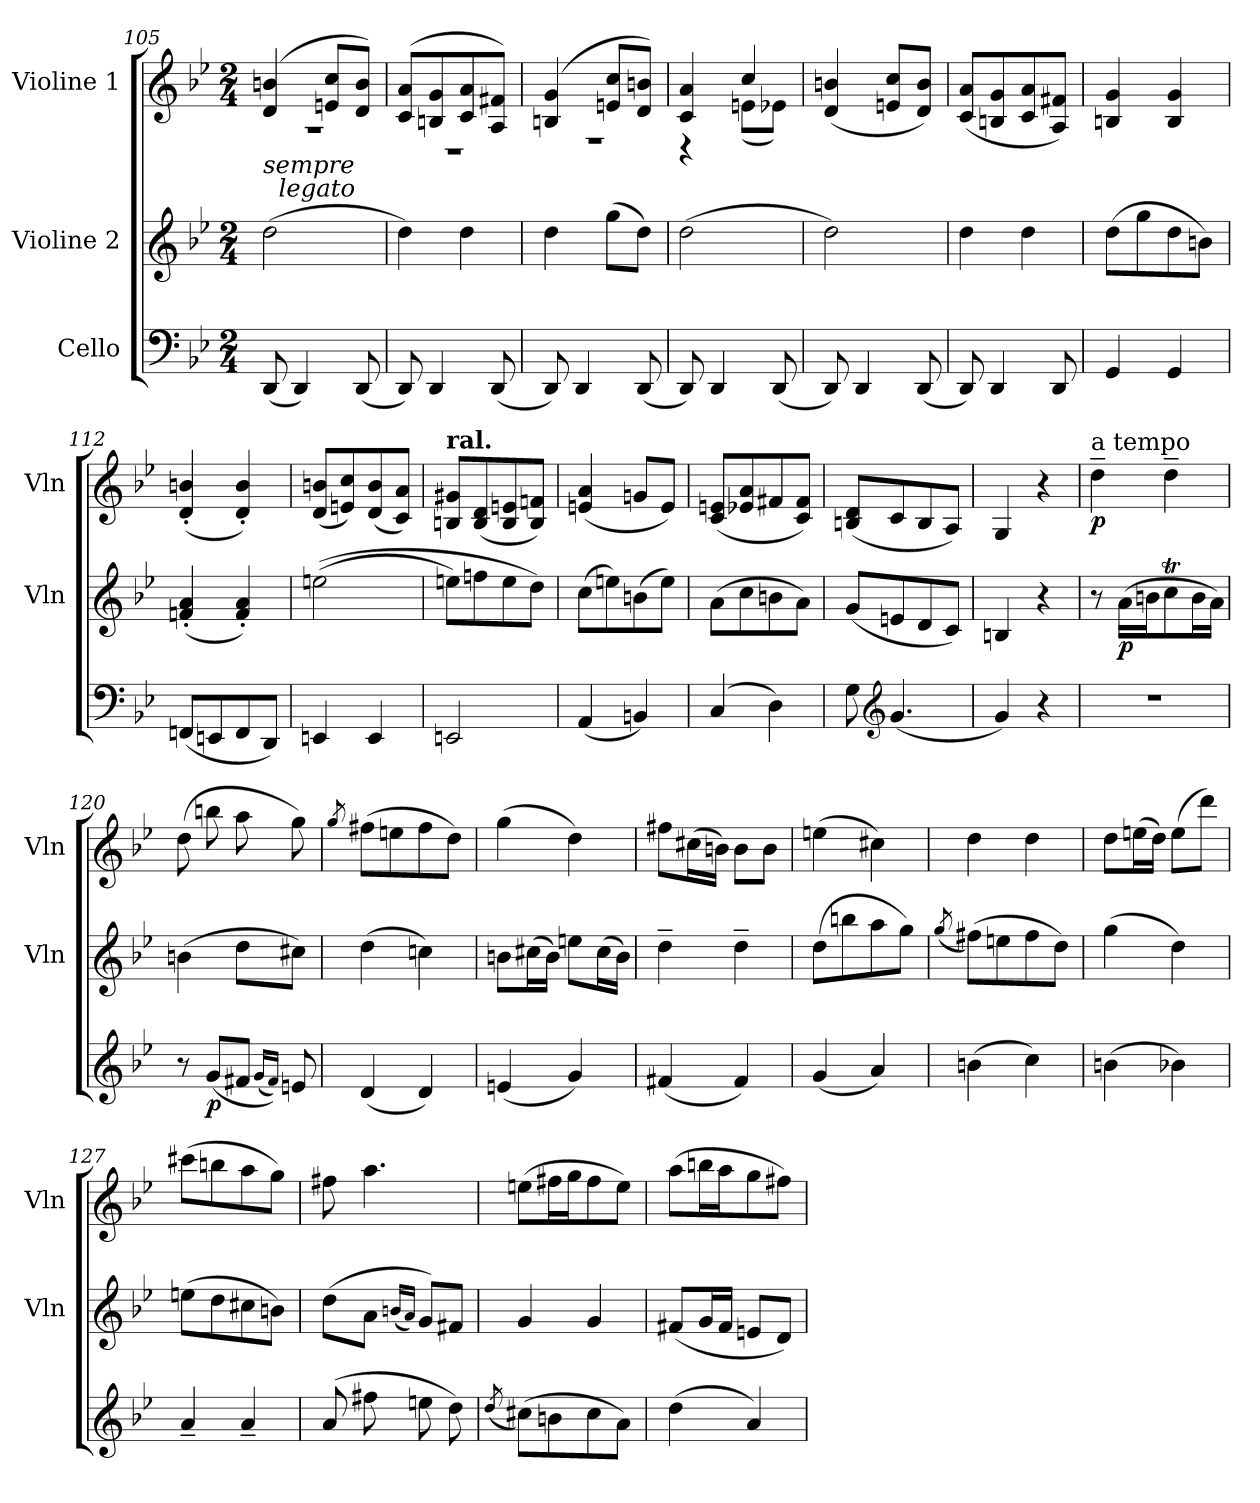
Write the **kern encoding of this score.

**kern	**dynam	**kern	**dynam	**kern	**dynam
*part3	*part3	*part2	*part2	*part1	*part1
*staff3	*staff3	*staff2	*staff2	*staff1	*staff1
*I"Cello	*	*I"Violine 2	*	*I"Violine 1	*
*	*	*I'Vln	*	*I'Vln	*
*clefF4	*	*clefG2	*	*clefG2	*
*k[b-e-]	*	*k[b-e-]	*	*k[b-e-]	*
*B-:	*	*B-:	*	*B-:	*
*M2/4	*	*M2/4	*	*M2/4	*
=105	=105	=105	=105	=105	=105
*	*	*	*	*^	*
!	!	!	!	!LO:TX:b:i:t=sempre\n                           legato	!	!
(<8DD	.	(>2dd	.	(<4d/ 4b/	2r	.
4DD)	.	.	.	.	.	.
.	.	.	.	8en/ 8cc/L	.	.
(<8DD	.	.	.	8d/ 8b/J)	.	.
=106	=106	=106	=106	=106	=106	=106
8DD)	.	4dd)	.	(<8c/ 8a/L	2r	.
4DD	.	.	.	8B/ 8g/	.	.
.	.	4dd	.	8c/ 8a/	.	.
(<8DD	.	.	.	8A/ 8f#/J)	.	.
=107	=107	=107	=107	=107	=107	=107
8DD)	.	4dd	.	(<4B/ 4g/	2r	.
4DD	.	.	.	.	.	.
.	.	(>8ggL	.	8e/ 8cc/L	.	.
(<8DD	.	8ddJ)	.	8d/ 8b/J)	.	.
=108	=108	=108	=108	=108	=108	=108
8DD)	.	(>2dd	.	4c/ 4a/	4r	.
4DD	.	.	.	.	.	.
.	.	.	.	4cc/	(<8e\L	.
(<8DD	.	.	.	.	8e-X\J)	.
*	*	*	*	*v	*v	*
=109	=109	=109	=109	=109	=109
8DD)	.	2dd)	.	(>4d/ 4b/	.
4DD	.	.	.	.	.
.	.	.	.	8en/ 8cc/L	.
(<8DD	.	.	.	8d/ 8b/J)	.
=110	=110	=110	=110	=110	=110
8DD)	.	4dd	.	(>8c/ 8a/L	.
4DD	.	.	.	8B/ 8g/	.
.	.	4dd	.	8c/ 8a/	.
8DD	.	.	.	8A/ 8f#/J)	.
=111	=111	=111	=111	=111	=111
4GG	.	(>8ddL	.	4B/ 4g/	.
.	.	8gg	.	.	.
4GG	.	8dd	.	4B/ 4g/	.
.	.	8bJ)	.	.	.
!!LO:LB:g=z
=112	=112	=112	=112	=112	=112
(<8FFnL	.	(<4fn' 4a'	.	(<4d' 4b'	.
8EE	.	.	.	.	.
8FF	.	4f' 4a')	.	4d' 4b')	.
8DDJ)	.	.	.	.	.
=113	=113	=113	=113	=113	=113
4EE	.	(>(>2ee	.	(<8d 8bL	.
.	.	.	.	8e 8cc)	.
4EE	.	.	.	(<8d 8b	.
.	.	.	.	8c 8aJ)	.
=114	=114	=114	=114	=114	=114
!	!	!	!	!LO:TX:a:B:t=ral.	!
2EE	.	8eeL)	.	8B 8g#XL	.
.	.	8ffn	.	(<8B 8d	.
.	.	8ee	.	8B 8e	.
.	.	8ddJ)	.	8B 8fnJ)	.
=115	=115	=115	=115	=115	=115
(<4AA	.	(>8ccL	.	(<4e 4a	.
.	.	8ee)	.	.	.
4BB)	.	(>8b	.	8gnL	.
.	.	8eeJ)	.	8eJ)	.
=116	=116	=116	=116	=116	=116
(>4C	.	(>8aL	.	(<8c 8eL	.
.	.	8cc	.	8e-X 8a	.
4D)	.	8b	.	8f#	.
.	.	8aJ)	.	8c 8f#J)	.
=117	=117	=117	=117	=117	=117
8G	.	(<8gL	.	(<8B 8dL	.
*clefG2	*	*	*	*	*
(<4.g	.	8e	.	8c	.
.	.	8d	.	8B	.
.	.	8cJ)	.	8AJ)	.
=118	=118	=118	=118	=118	=118
4g)	.	4B	.	4G	.
4r	.	4r	.	4r	.
!!LO:LB:g=z
=119	=119	=119	=119	=119	=119
!	!	!	!	!LO:TX:a:t=a tempo	!
!	!	!	!	!	!LO:DY:b
2r	.	8r	.	4dd~	p
!	!	!	!LO:DY:b	!	!
.	.	(>16aLL	p	.	.
.	.	16bJ	.	.	.
.	.	8ccT	.	4dd~	.
.	.	16bL	.	.	.
.	.	16aJJ)	.	.	.
=120	=120	=120	=120	=120	=120
8r	.	(>4b	.	(>8dd	.
!	!LO:DY:b	!	!	!	!
(<8gL	p	.	.	8bb	.
8f#J	.	8ddL	.	8aa	.
(<16qgLL	.	.	.	.	.
16qf#JJ))	.	.	.	.	.
8e	.	8cc#XJ)	.	8gg)	.
=121	=121	=121	=121	=121	=121
.	.	.	.	8qgg/	.
(<4d	.	(>4dd	.	(>8ff#L	.
.	.	.	.	8ee	.
4d)	.	4ccn)	.	8ff#	.
.	.	.	.	8ddJ)	.
=122	=122	=122	=122	=122	=122
(<4e	.	8bL	.	(>4gg	.
.	.	(>16cc#XL	.	.	.
.	.	16bJJ)	.	.	.
4g)	.	8eeL	.	4dd)	.
.	.	(>16cc#L	.	.	.
.	.	16bJJ)	.	.	.
=123	=123	=123	=123	=123	=123
(<4f#	.	4dd~	.	8ff#L	.
.	.	.	.	(>16cc#XL	.
.	.	.	.	16bJJ)	.
4f#)	.	4dd~	.	8bL	.
.	.	.	.	8bJ	.
=124	=124	=124	=124	=124	=124
(<4g	.	(>8ddL	.	(>4ee	.
.	.	8bb	.	.	.
4a)	.	8aa	.	4cc#X)	.
.	.	8ggJ)	.	.	.
!!LO:LB:g=z
=125	=125	=125	=125	=125	=125
.	.	(>8qgg/	.	.	.
(>4b	.	(>8ff#L)	.	4dd	.
.	.	8ee	.	.	.
4cc)	.	8ff#	.	4dd	.
.	.	8ddJ)	.	.	.
=126	=126	=126	=126	=126	=126
(>4b	.	(>4gg	.	8ddL	.
.	.	.	.	(>16eeL	.
.	.	.	.	16ddJJ)	.
4b-X)	.	4dd)	.	(>8eeL	.
.	.	.	.	8dddJ)	.
=127	=127	=127	=127	=127	=127
4a~	.	(>8eeL	.	(>8ccc#XL	.
.	.	8dd	.	8bb	.
4a~	.	8cc#X	.	8aa	.
.	.	8bJ)	.	8ggJ)	.
=128	=128	=128	=128	=128	=128
(>8a	.	(>8ddL	.	8ff#	.
8ff#	.	8aJ	.	4.aa	.
.	.	(<16qbLL	.	.	.
.	.	16qaJJ)	.	.	.
8ee	.	8gL)	.	.	.
8dd)	.	8f#J	.	.	.
=129	=129	=129	=129	=129	=129
(>8qdd/	.	.	.	.	.
(>8cc#XL)	.	4g	.	(>8eeL	.
8b	.	.	.	16ff#L	.
.	.	.	.	16ggJ	.
8cc#	.	4g	.	8ff#	.
8aJ)	.	.	.	8eeJ)	.
=130	=130	=130	=130	=130	=130
(<4dd	.	(<8f#L	.	(>8aaL	.
.	.	16gL	.	16bbL	.
.	.	16f#JJ	.	16aaJ	.
4a)	.	8eL	.	8gg	.
.	.	8dJ)	.	8ff#J)	.
=	=	=	=	=	=
*-	*-	*-	*-	*-	*-
